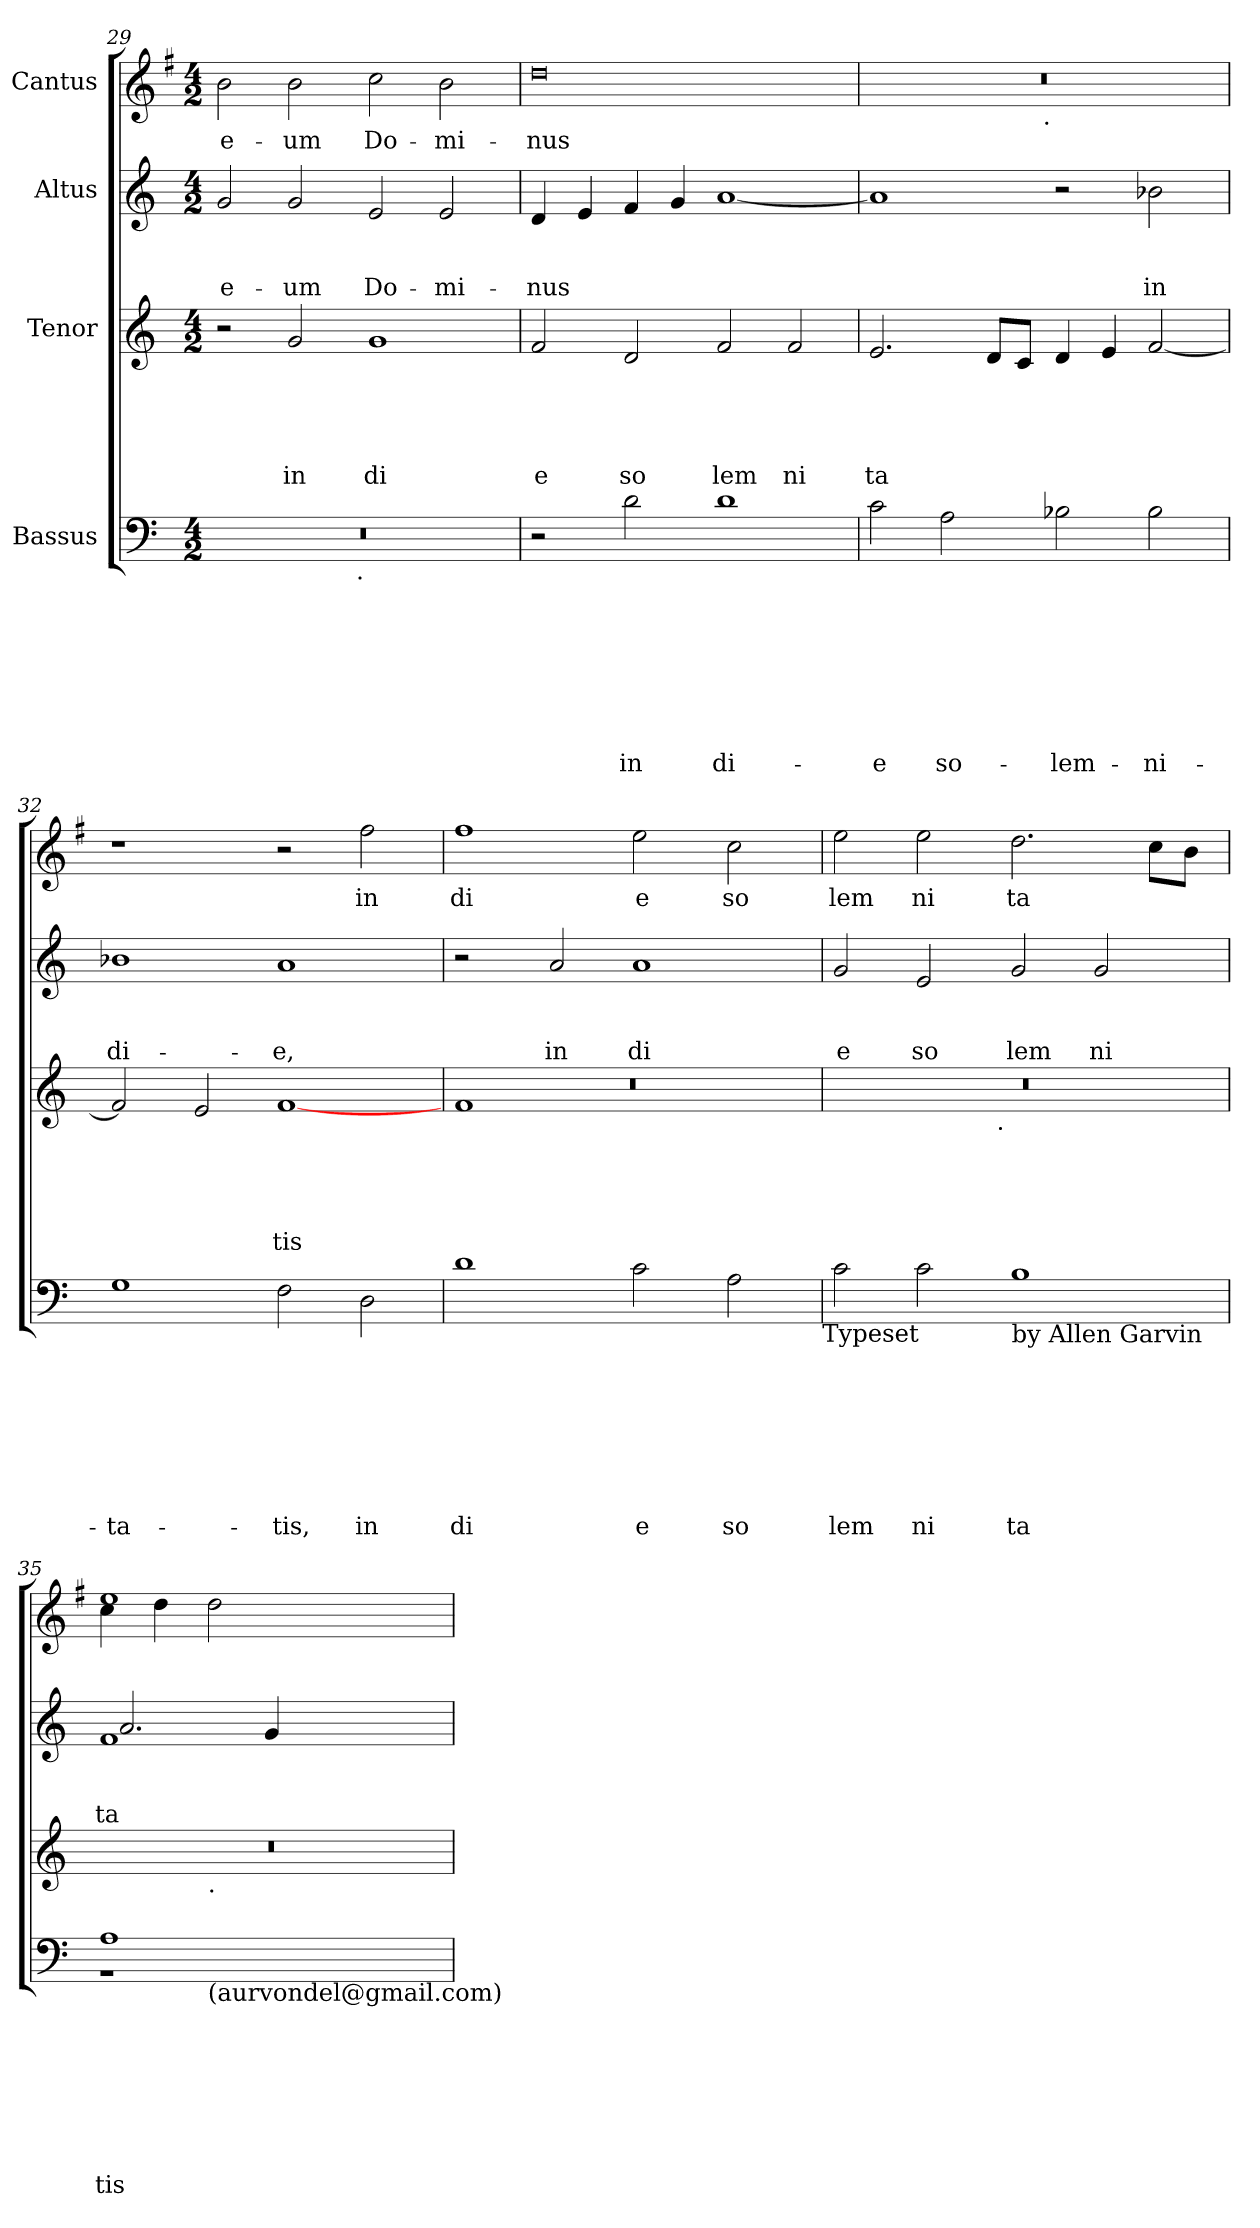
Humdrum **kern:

**kern	**text	**text	**text	**text	**text	**text	**text	**text	**kern	**text	**text	**text	**text	**text	**kern	**text	**text	**text	**kern	**text
*part4	*part4	*part4	*part4	*part4	*part4	*part4	*part4	*part4	*part3	*part3	*part3	*part3	*part3	*part3	*part2	*part2	*part2	*part2	*part1	*part1
*staff4	*staff4	*staff4	*staff4	*staff4	*staff4	*staff4	*staff4	*staff4	*staff3	*staff3	*staff3	*staff3	*staff3	*staff3	*staff2	*staff2	*staff2	*staff2	*staff1	*staff1
*I"Bassus	*	*	*	*	*	*	*	*	*I"Tenor	*	*	*	*	*	*I"Altus	*	*	*	*I"Cantus	*
*clefF4	*	*	*	*	*	*	*	*	*clefG2	*	*	*	*	*	*clefG2	*	*	*	*clefG2	*
*	*	*	*	*	*	*	*	*	*	*	*	*	*	*	*	*	*	*	*ITrd-3c-5	*
*k[]	*	*	*	*	*	*	*	*	*k[]	*	*	*	*	*	*k[]	*	*	*	*k[]	*
*C:	*	*	*	*	*	*	*	*	*C:	*	*	*	*	*	*C:	*	*	*	*C:	*
*M4/2	*	*	*	*	*	*	*	*	*M4/2	*	*	*	*	*	*M4/2	*	*	*	*M4/2	*
=29	=29	=29	=29	=29	=29	=29	=29	=29	=29	=29	=29	=29	=29	=29	=29	=29	=29	=29	=29	=29
!	!	!	!	!	!	!	!	!	!	!	!	!	!	!	!	!	!	!LO:LY:b	!	!LO:LY:b
*^	*	*	*	*	*	*	*	*	*	*	*	*	*	*	*	*	*	*	*	*
0r	2ryy	.	.	.	.	.	.	.	.	2r	.	.	.	.	.	2g/	.	.	e-	2ee\	e-
!	!	!	!	!	!	!	!	!	!	!	!	!	!	!	!LO:LY:b	!	!	!	!LO:LY:b	!	!LO:LY:b
.	4...ryy	.	.	.	.	.	.	.	.	2g/	.	.	.	.	in	2g/	.	.	-um	2ee\	-um
!	!LO:TX:b:t=.	!	!	!	!	!	!	!	!	!	!	!	!	!	!	!	!	!	!	!	!
.	1ryy	.	.	.	.	.	.	.	.	.	.	.	.	.	.	.	.	.	.	.	.
!	!	!	!	!	!	!	!	!	!	!	!	!	!	!	!LO:LY:b	!	!	!	!LO:LY:b	!	!LO:LY:b
.	.	.	.	.	.	.	.	.	.	1g	.	.	.	.	di	2e/	.	.	Do-	2ff\	Do-
!	!	!	!	!	!	!	!	!	!	!	!	!	!	!	!	!	!	!	!LO:LY:b	!	!LO:LY:b
.	.	.	.	.	.	.	.	.	.	.	.	.	.	.	.	2e/	.	.	-mi-	2ee\	-mi-
.	32ryy	.	.	.	.	.	.	.	.	.	.	.	.	.	.	.	.	.	.	.	.
=30	=30	=30	=30	=30	=30	=30	=30	=30	=30	=30	=30	=30	=30	=30	=30	=30	=30	=30	=30	=30	=30
!	!	!	!	!	!	!	!	!	!	!	!	!	!	!	!LO:LY:b	!	!	!	!LO:LY:b	!	!LO:LY:b
*v	*v	*	*	*	*	*	*	*	*	*	*	*	*	*	*	*	*	*	*	*	*
2r	.	.	.	.	.	.	.	.	2f/	.	.	.	.	e	4d/	.	.	-nus	0gg	-nus
.	.	.	.	.	.	.	.	.	.	.	.	.	.	.	4e/	.	.	.	.	.
!	!	!	!	!	!	!	!	!LO:LY:b	!	!	!	!	!	!LO:LY:b	!	!	!	!	!	!
2d\	.	.	.	.	.	.	.	in	2d/	.	.	.	.	so	4f/	.	.	.	.	.
.	.	.	.	.	.	.	.	.	.	.	.	.	.	.	4g/	.	.	.	.	.
!	!	!	!	!	!	!	!	!LO:LY:b	!	!	!	!	!	!LO:LY:b	!	!	!	!	!	!
1d	.	.	.	.	.	.	.	di-	2f/	.	.	.	.	lem	[<1a	.	.	.	.	.
!	!	!	!	!	!	!	!	!	!	!	!	!	!	!LO:LY:b	!	!	!	!	!	!
.	.	.	.	.	.	.	.	.	2f/	.	.	.	.	ni	.	.	.	.	.	.
=31	=31	=31	=31	=31	=31	=31	=31	=31	=31	=31	=31	=31	=31	=31	=31	=31	=31	=31	=31	=31
!	!	!	!	!	!	!	!	!LO:LY:b	!	!	!	!	!	!LO:LY:b	!	!	!	!	!	!
*	*	*	*	*	*	*	*	*	*	*	*	*	*	*	*	*	*	*	*^	*
2c\	.	.	.	.	.	.	.	-e	2.e/	.	.	.	.	ta	1a]	.	.	.	0r	2ryy	.
!	!	!	!	!	!	!	!	!LO:LY:b	!	!	!	!	!	!	!	!	!	!	!	!	!
2A\	.	.	.	.	.	.	.	so-	.	.	.	.	.	.	.	.	.	.	.	4...ryy	.
.	.	.	.	.	.	.	.	.	8d/L	.	.	.	.	.	.	.	.	.	.	.	.
.	.	.	.	.	.	.	.	.	8c/J	.	.	.	.	.	.	.	.	.	.	.	.
!	!	!	!	!	!	!	!	!	!	!	!	!	!	!	!	!	!	!	!	!LO:TX:b:t=.	!
.	.	.	.	.	.	.	.	.	.	.	.	.	.	.	.	.	.	.	.	1ryy	.
!	!	!	!	!	!	!	!	!LO:LY:b	!	!	!	!	!	!	!	!	!	!	!	!	!
2B-X\	.	.	.	.	.	.	.	-lem-	4d/	.	.	.	.	.	2r	.	.	.	.	.	.
.	.	.	.	.	.	.	.	.	4e/	.	.	.	.	.	.	.	.	.	.	.	.
!	!	!	!	!	!	!	!	!LO:LY:b	!	!	!	!	!	!	!	!	!	!LO:LY:b	!	!	!
2B-\	.	.	.	.	.	.	.	-ni-	[<2f/	.	.	.	.	.	2b-X\	.	.	in	.	.	.
.	.	.	.	.	.	.	.	.	.	.	.	.	.	.	.	.	.	.	.	32ryy	.
=32	=32	=32	=32	=32	=32	=32	=32	=32	=32	=32	=32	=32	=32	=32	=32	=32	=32	=32	=32	=32	=32
!	!	!	!	!	!	!	!	!LO:LY:b	!	!	!	!	!	!	!	!	!	!LO:LY:b	!	!	!
*	*	*	*	*	*	*	*	*	*	*	*	*	*	*	*	*	*	*	*v	*v	*
1G	.	.	.	.	.	.	.	-ta-	2f/]	.	.	.	.	.	1b-X	.	.	di-	1r	.
.	.	.	.	.	.	.	.	.	2e/	.	.	.	.	.	.	.	.	.	.	.
!	!	!	!	!	!	!	!	!LO:LY:b	!	!	!	!	!	!LO:LY:b	!	!	!	!LO:LY:b	!	!
2F\	.	.	.	.	.	.	.	-tis,	[<1f	.	.	.	.	tis	1a	.	.	-e,	2r	.
!	!	!	!	!	!	!	!	!LO:LY:b	!	!	!	!	!	!	!	!	!	!	!	!LO:LY:b
2D\	.	.	.	.	.	.	.	in	.	.	.	.	.	.	.	.	.	.	2bb\	in
!!LO:LB:g=z
=33	=33	=33	=33	=33	=33	=33	=33	=33	=33	=33	=33	=33	=33	=33	=33	=33	=33	=33	=33	=33
*	*	*	*	*	*	*	*	*	*^	*	*	*	*	*	*	*	*	*	*	*
*	*	*	*	*	*	*	*	*	*	*^	*	*	*	*	*	*	*	*	*	*	*
!	!	!	!	!	!	!	!	!LO:LY:b	!	!	!LO:N:vis=1	!	!	!	!	!	!	!	!	!	!	!LO:LY:b
1d	.	.	.	.	.	.	.	di	32ryy	1f	0r	.	.	.	.	.	2r	.	.	.	1bb	di
.	.	.	.	.	.	.	.	.	1ryy	.	.	.	.	.	.	.	.	.	.	.	.	.
!	!	!	!	!	!	!	!	!	!	!	!	!	!	!	!	!	!	!	!	!LO:LY:b	!	!
.	.	.	.	.	.	.	.	.	.	.	.	.	.	.	.	.	2a/	.	.	in	.	.
!	!	!	!	!	!	!	!	!LO:LY:b	!	!	!	!	!	!	!	!	!	!	!	!LO:LY:b	!	!LO:LY:b
2c\	.	.	.	.	.	.	.	e	.	1ryy	.	.	.	.	.	.	1a	.	.	di	2aa\	e
.	.	.	.	.	.	.	.	.	2ryy	.	.	.	.	.	.	.	.	.	.	.	.	.
!	!	!	!	!	!	!	!	!LO:LY:b	!	!	!	!	!	!	!	!	!	!	!	!	!	!LO:LY:b
2A\	.	.	.	.	.	.	.	so	.	.	.	.	.	.	.	.	.	.	.	.	2ff\	so
.	.	.	.	.	.	.	.	.	4...ryy	.	.	.	.	.	.	.	.	.	.	.	.	.
*	*	*	*	*	*	*	*	*	*v	*v	*v	*	*	*	*	*	*	*	*	*	*	*
!LO:TX:b:t=Typeset	!	!	!	!	!	!	!	!	!	!	!	!	!	!	!	!	!	!	!	!
=34	=34	=34	=34	=34	=34	=34	=34	=34	=34	=34	=34	=34	=34	=34	=34	=34	=34	=34	=34	=34
!	!	!	!	!	!	!	!	!LO:LY:b	!	!	!	!	!	!	!	!	!	!LO:LY:b	!	!LO:LY:b
*	*	*	*	*	*	*	*	*	*^	*	*	*	*	*	*	*	*	*	*	*
2c\	.	.	.	.	.	.	.	lem	0r	2ryy	.	.	.	.	.	2g/	.	.	e	2aa\	lem
!	!	!	!	!	!	!	!	!LO:LY:b	!	!	!	!	!	!	!	!	!	!	!LO:LY:b	!	!LO:LY:b
2c\	.	.	.	.	.	.	.	ni	.	4...ryy	.	.	.	.	.	2e/	.	.	so	2aa\	ni
!	!	!	!	!	!	!	!	!	!	!LO:TX:b:t=.	!	!	!	!	!	!	!	!	!	!	!
.	.	.	.	.	.	.	.	.	.	1ryy	.	.	.	.	.	.	.	.	.	.	.
!LO:TX:b:t=by Allen Garvin	!	!	!	!	!	!	!	!	!	!	!	!	!	!	!	!	!	!	!	!	!
!	!	!	!	!	!	!	!	!LO:LY:b	!	!	!	!	!	!	!	!	!	!	!LO:LY:b	!	!LO:LY:b
1B	.	.	.	.	.	.	.	ta	.	.	.	.	.	.	.	2g/	.	.	lem	2.gg\	ta
!	!	!	!	!	!	!	!	!	!	!	!	!	!	!	!	!	!	!	!LO:LY:b	!	!
.	.	.	.	.	.	.	.	.	.	.	.	.	.	.	.	2g/	.	.	ni	.	.
.	.	.	.	.	.	.	.	.	.	.	.	.	.	.	.	.	.	.	.	8ff\L	.
.	.	.	.	.	.	.	.	.	.	.	.	.	.	.	.	.	.	.	.	8ee\J	.
.	.	.	.	.	.	.	.	.	.	32ryy	.	.	.	.	.	.	.	.	.	.	.
=35	=35	=35	=35	=35	=35	=35	=35	=35	=35	=35	=35	=35	=35	=35	=35	=35	=35	=35	=35	=35	=35
*^	*	*	*	*	*	*	*	*	*	*	*	*	*	*	*	*	*	*	*	*	*
!	!	!	!	!	!	!	!	!	!LO:LY:b	!	!	!	!	!	!	!	!	!	!	!LO:LY:b	!	!
*^	*^	*	*	*	*	*	*	*	*	*	*	*	*	*	*	*	*^	*	*	*	*^	*
1ryy	1A	1r	2ryy	.	.	.	.	.	.	.	tis	0r	2ryy	.	.	.	.	.	1f	2.a/	.	.	ta	1aa	4ff\	.
.	.	.	.	.	.	.	.	.	.	.	.	.	.	.	.	.	.	.	.	.	.	.	.	.	4gg\	.
!	!	!	!	!	!	!	!	!	!	!	!	!	!LO:TX:b:t=.	!	!	!	!	!	!	!	!	!	!	!	!	!
!	!	!	!LO:TX:b:t=(aurvondel@gmail.com)	!	!	!	!	!	!	!	!	!	!	!	!	!	!	!	!	!	!	!	!	!	!	!
.	.	.	1.ryy	.	.	.	.	.	.	.	.	.	1.ryy	.	.	.	.	.	.	.	.	.	.	.	2gg\	.
.	.	.	.	.	.	.	.	.	.	.	.	.	.	.	.	.	.	.	.	4g/	.	.	.	.	.	.
1ryy	1ryy	1ryy	.	.	.	.	.	.	.	.	.	.	.	.	.	.	.	.	1ryy	1ryy	.	.	.	1ryy	1ryy	.
*v	*v	*v	*v	*	*	*	*	*	*	*	*	*	*	*	*	*	*	*	*v	*v	*	*	*	*v	*v	*
*	*	*	*	*	*	*	*	*	*v	*v	*	*	*	*	*	*	*	*	*	*	*
=	=	=	=	=	=	=	=	=	=	=	=	=	=	=	=	=	=	=	=	=
*-	*-	*-	*-	*-	*-	*-	*-	*-	*-	*-	*-	*-	*-	*-	*-	*-	*-	*-	*-	*-
